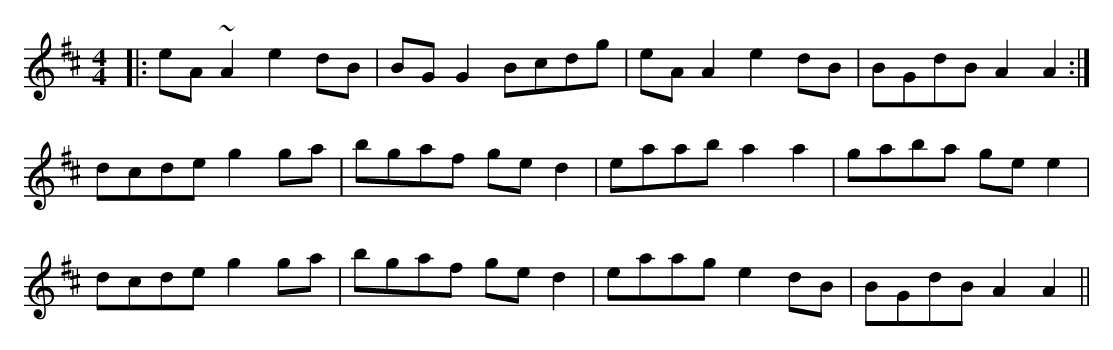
X:1
M:4/4
K:Amix
|:eA ~A2 e2 dB|BG G2 Bcdg|eA A2 e2 dB|BGdB A2 A2:|
dcde g2 ga|bgaf ge d2|eaab a2 a2|gaba ge e2|
dcde g2 ga|bgaf ge d2|eaag e2 dB|BGdB A2 A2||
